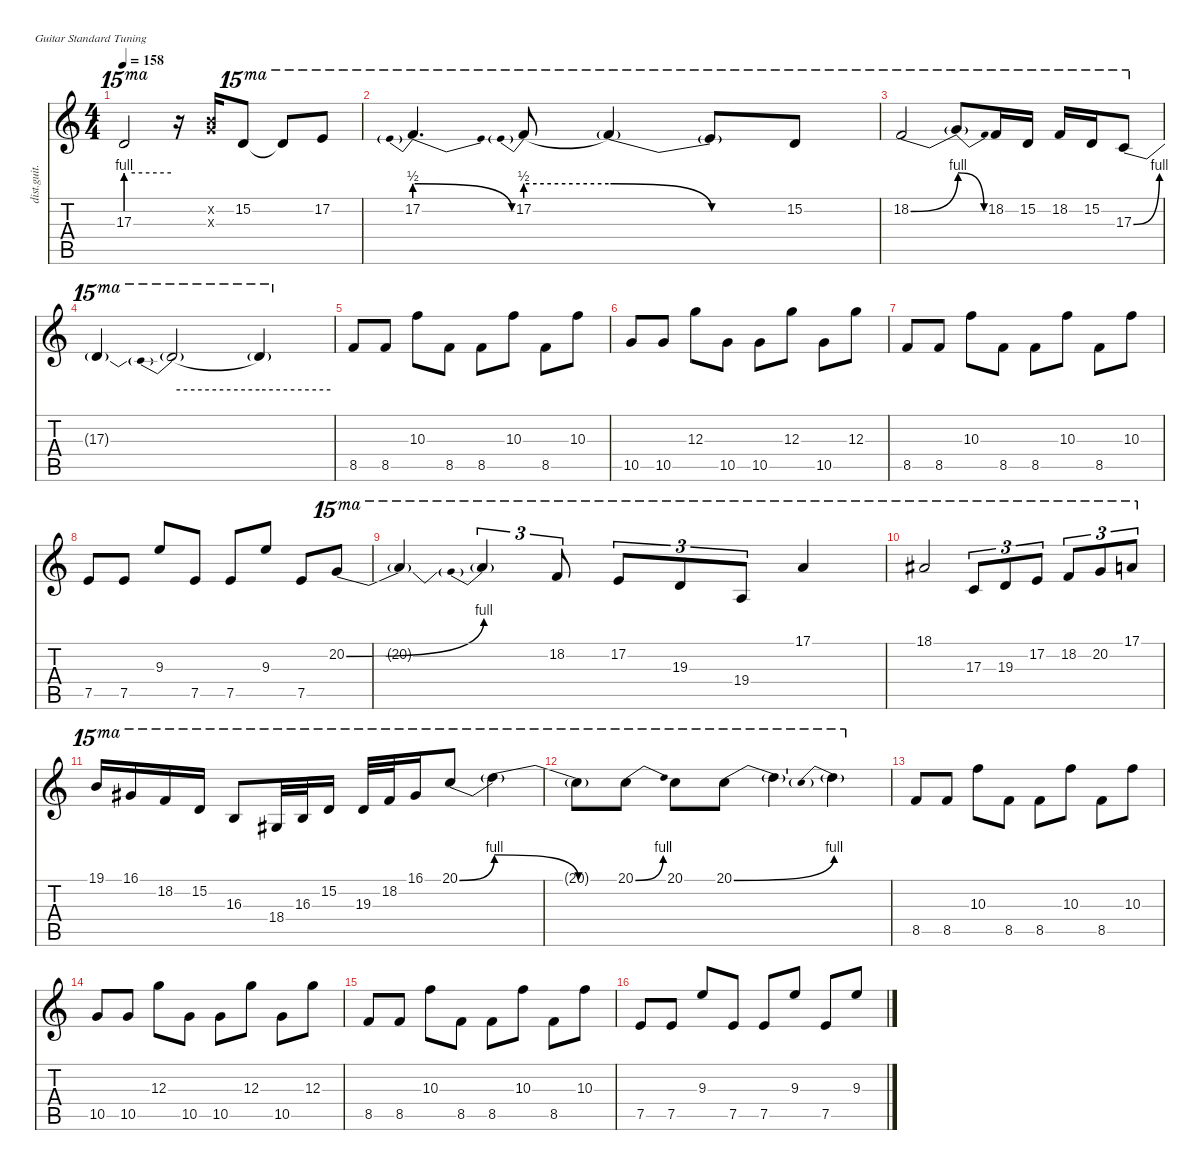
\defaultSystemsLayout 4
\hideDynamics
\bracketExtendMode nobrackets
\otherSystemsTrackNameOrientation horizontal
\track ("Guitar 2" "dist.guit.") {defaultSystemsLayout 4 instrument distortionguitar}
\staff {score tabs}
\tuning (E4 B3 G3 D3 A2 E2)
\ts (4 4)
\tempo 158
\clef g2
\ks c
17.3{be (hold 0 4 60 4) t}.2{ot 15ma dy fff beam Up} r.16{beam Up} (0.2{x} 0.3{x}).16{beam Up} 15.2.8{ot 15ma beam Up} 15.2{t}.8{ot 15ma beam Up} 17.2.8{ot 15ma beam Up} |
17.2{be (prebendrelease 0 2 39.999998399999996 0)}.4{d ot 15ma beam Up} 17.2{be (prebend 0 2 60 2)}.8{ot 15ma beam Up} 17.2{be (release 0 2 60 0) t}.4{ot 15ma beam Up} 17.2{be (hold 0 0 60 0) t}.8{ot 15ma beam Up} 15.2.8{ot 15ma beam Up} |
18.2{be (bend 0 0 60 4)}.2{ot 15ma beam Up} 18.2{be (release 0 4 60 0) t}.8{ot 15ma beam Up} 18.2.16{ot 15ma beam Up} 15.2.16{ot 15ma beam Up} 18.2.16{ot 15ma beam Up} 15.2.16{ot 15ma beam Up} 17.3{be (bend 0 0 60 4)}.8{ot 15ma beam Up} |
17.3{t}.4{ot 15ma beam Up} 17.3{be (prebend 0 4 60 4) t}.2{ot 15ma beam Up} 17.3{be (hold 0 4 60 4) t}.4{ot 15ma beam Up} |
8.5.8{dy f beam Up} 8.5.8{beam Up} 10.3.8{beam Down} 8.5.8{beam Down} 8.5.8{beam Down} 10.3.8{beam Down} 8.5.8{beam Down} 10.3.8{beam Down} |
10.5.8{beam Up} 10.5.8{beam Up} 12.3.8{beam Down} 10.5.8{beam Down} 10.5.8{beam Down} 12.3.8{beam Down} 10.5.8{beam Down} 12.3.8{beam Down} |
8.5.8{beam Up} 8.5.8{beam Up} 10.3.8{beam Down} 8.5.8{beam Down} 8.5.8{beam Down} 10.3.8{beam Down} 8.5.8{beam Down} 10.3.8{beam Down} |
7.5.8{beam Up} 7.5.8{beam Up} 9.3.8{beam Up} 7.5.8{beam Up} 7.5.8{beam Up} 9.3.8{beam Up} 7.5.8{beam Up} 20.2{be (bend 0 0 60 4)}.8{ot 15ma dy fff beam Up} |
20.2{t}.4{ot 15ma beam Up} 20.2{be (prebend 0 4 60 4) t}.4{tu (3 2) ot 15ma beam Up} 18.2.8{tu (3 2) ot 15ma beam Up} 17.2.8{tu (3 2) ot 15ma beam Up} 19.3.8{tu (3 2) ot 15ma beam Up} 19.4.8{tu (3 2) ot 15ma beam Up} 17.1.4{ot 15ma beam Up} |
18.1{acc #}.2{ot 15ma beam Up} 17.3.8{tu (3 2) ot 15ma beam Up} 19.3.8{tu (3 2) ot 15ma beam Up} 17.2.8{tu (3 2) ot 15ma beam Up} 18.2.8{tu (3 2) ot 15ma beam Up} 20.2.8{tu (3 2) ot 15ma beam Up} 17.1.8{tu (3 2) ot 15ma beam Up} |
19.1.16{ot 15ma beam Up} 16.1{acc #}.16{ot 15ma beam Up} 18.2.16{ot 15ma beam Up} 15.2.16{ot 15ma beam Up} 16.3.8{ot 15ma beam Up} 18.4{acc #}.32{ot 15ma beam Up} 16.3.32{ot 15ma beam Up} 15.2.16{ot 15ma beam Up} 19.3.32{ot 15ma beam Up} 18.2.32{ot 15ma beam Up} 16.1{acc #}.16{ot 15ma beam Up} 20.1{be (bend 0 0 60 4)}.8{ot 15ma beam Up} 20.1{be (release 0 4 60 0) t}.4{ot 15ma beam Down} |
20.1{be (hold 0 0 60 0) t}.8{ot 15ma beam Down} 20.1{be (bend 0 0 30 4)}.8{ot 15ma beam Down} 20.1.8{ot 15ma beam Down} 20.1{be (bend 0 0 60 4)}.8{ot 15ma beam Down} 20.1{t}.4{ot 15ma beam Down} 20.1{be (prebend 0 4 60 4) t}.4{ot 15ma beam Down} |
8.5.8{dy f beam Up} 8.5.8{beam Up} 10.3.8{beam Down} 8.5.8{beam Down} 8.5.8{beam Down} 10.3.8{beam Down} 8.5.8{beam Down} 10.3.8{beam Down} |
10.5.8{beam Up} 10.5.8{beam Up} 12.3.8{beam Down} 10.5.8{beam Down} 10.5.8{beam Down} 12.3.8{beam Down} 10.5.8{beam Down} 12.3.8{beam Down} |
8.5.8{beam Up} 8.5.8{beam Up} 10.3.8{beam Down} 8.5.8{beam Down} 8.5.8{beam Down} 10.3.8{beam Down} 8.5.8{beam Down} 10.3.8{beam Down} |
7.5.8{beam Up} 7.5.8{beam Up} 9.3.8{beam Up} 7.5.8{beam Up} 7.5.8{beam Up} 9.3.8{beam Up} 7.5.8{beam Up} 9.3.8{beam Up}
